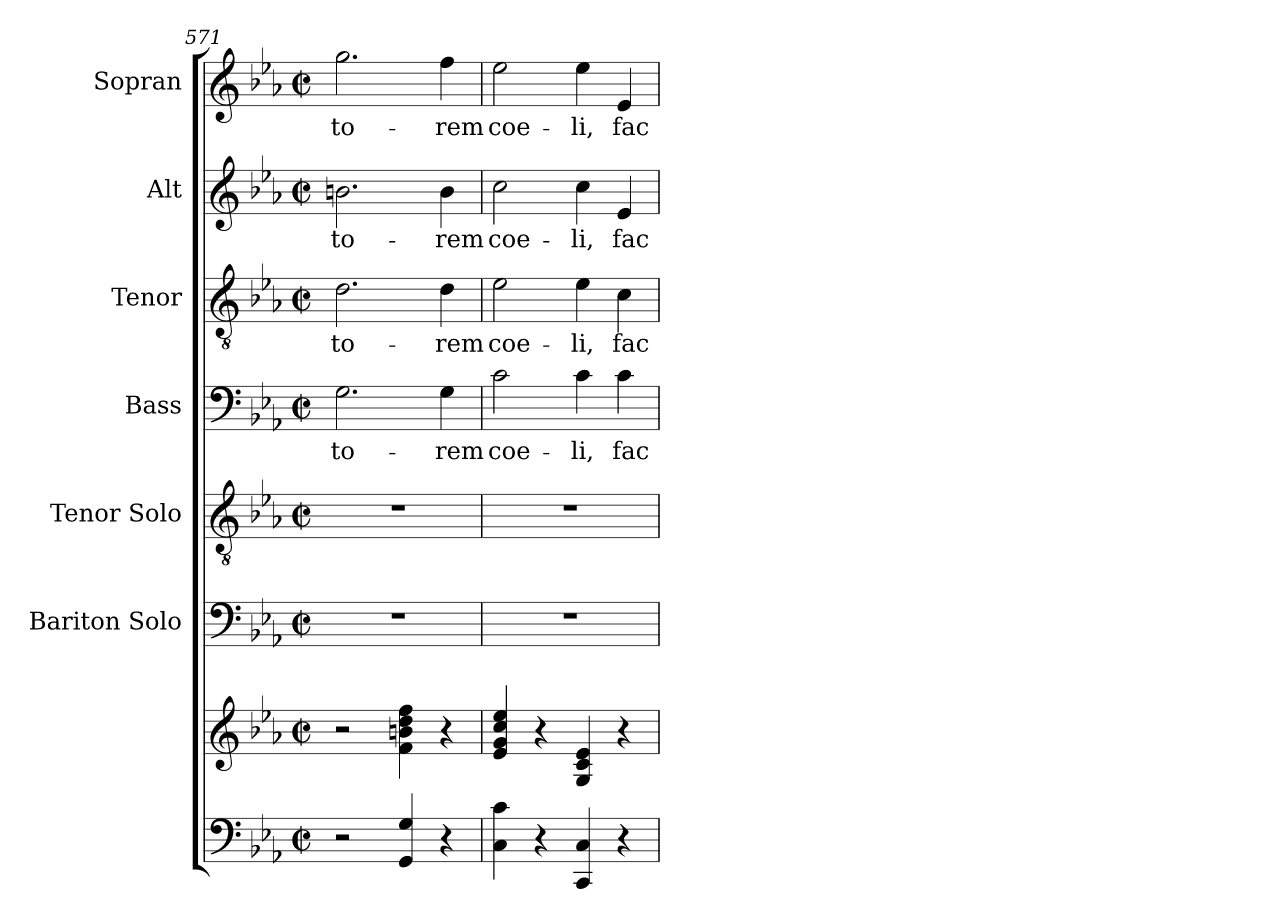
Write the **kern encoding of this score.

**kern	**kern	**kern	**kern	**kern	**text	**kern	**text	**kern	**text	**kern	**text
*part7	*part7	*part6	*part5	*part4	*part4	*part3	*part3	*part2	*part2	*part1	*part1
*staff8	*staff7	*staff6	*staff5	*staff4	*staff4	*staff3	*staff3	*staff2	*staff2	*staff1	*staff1
*	*	*I"Bariton Solo	*I"Tenor Solo	*I"Bass	*	*I"Tenor	*	*I"Alt	*	*I"Sopran	*
*	*	*	*	*I'B.	*	*I'T.	*	*I'A.	*	*I'S.	*
!!LO:PB:g=z
*clefF4	*clefG2	*clefF4	*clefGv2	*clefF4	*	*clefGv2	*	*clefG2	*	*clefG2	*
*k[b-e-a-]	*k[b-e-a-]	*k[b-e-a-]	*k[b-e-a-]	*k[b-e-a-]	*	*k[b-e-a-]	*	*k[b-e-a-]	*	*k[b-e-a-]	*
*E-:	*E-:	*E-:	*E-:	*E-:	*	*E-:	*	*E-:	*	*E-:	*
*M2/2	*M2/2	*M2/2	*M2/2	*M2/2	*	*M2/2	*	*M2/2	*	*M2/2	*
*met(c|)	*met(c|)	*met(c|)	*met(c|)	*met(c|)	*	*met(c|)	*	*met(c|)	*	*met(c|)	*
=571	=571	=571	=571	=571	=571	=571	=571	=571	=571	=571	=571
!	!	!	!	!	!LO:LY:b	!	!LO:LY:b	!	!LO:LY:b	!	!LO:LY:b
2r	2r	1r	1r	2.G\	-to-	2.d\	-to-	2.bn\	-to-	2.gg\	-to-
4GG/ 4G/	4f\ 4bn\ 4dd\ 4ff\	.	.	.	.	.	.	.	.	.	.
!	!	!	!	!	!LO:LY:b	!	!LO:LY:b	!	!LO:LY:b	!	!LO:LY:b
4r	4r	.	.	4G\	-rem	4d\	-rem	4b\	-rem	4ff\	-rem
=572	=572	=572	=572	=572	=572	=572	=572	=572	=572	=572	=572
!	!	!	!	!	!LO:LY:b	!	!LO:LY:b	!	!LO:LY:b	!	!LO:LY:b
4C\ 4c\	4e-/ 4g/ 4cc/ 4ee-/	1r	1r	2c\	coe-	2e-\	coe-	2cc\	coe-	2ee-\	coe-
4r	4r	.	.	.	.	.	.	.	.	.	.
!	!	!	!	!	!LO:LY:b	!	!LO:LY:b	!	!LO:LY:b	!	!LO:LY:b
4CC/ 4C/	4G/ 4c/ 4e-/	.	.	4c\	-li,	4e-\	-li,	4cc\	-li,	4ee-\	-li,
!	!	!	!	!	!LO:LY:b	!	!LO:LY:b	!	!LO:LY:b	!	!LO:LY:b
4r	4r	.	.	4c\	fac-	4c\	fac-	4e-/	fac-	4e-/	fac-
=	=	=	=	=	=	=	=	=	=	=	=
*-	*-	*-	*-	*-	*-	*-	*-	*-	*-	*-	*-
